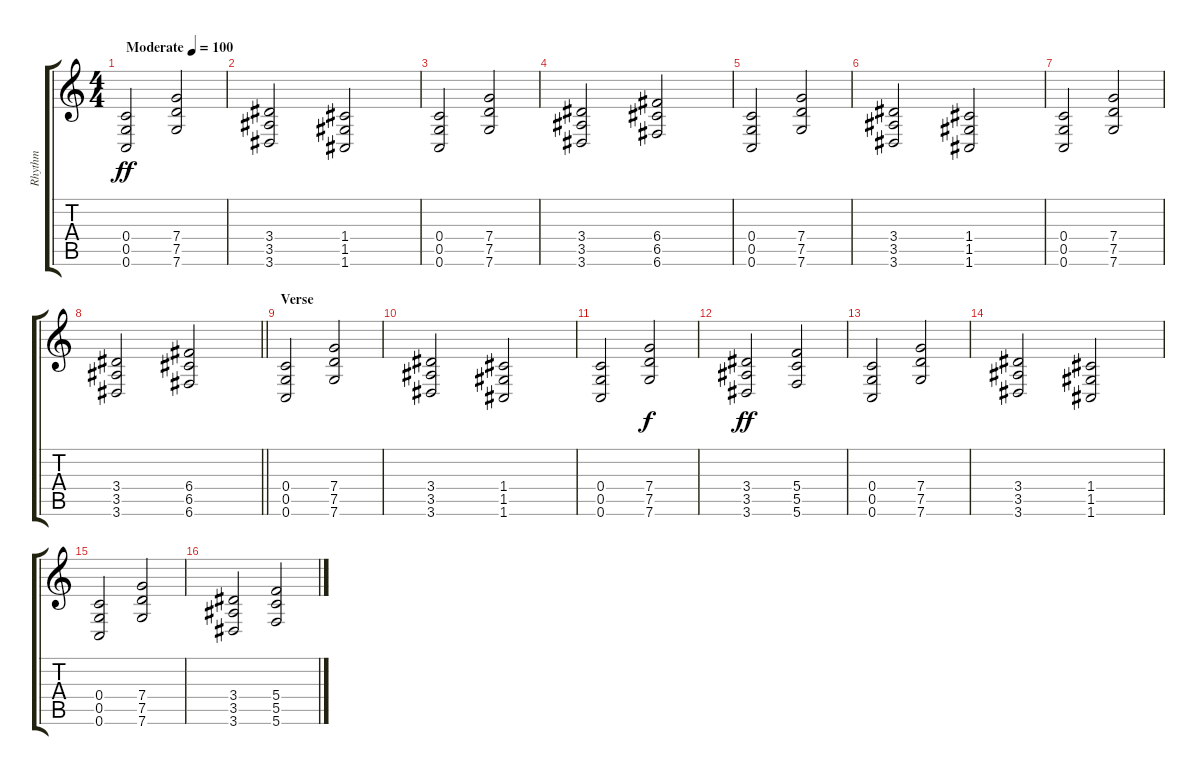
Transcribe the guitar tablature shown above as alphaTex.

\track ("Rhythm" "Rhythm") {instrument distortionguitar}
\staff {score tabs}
\tuning (D4 A3 F3 C3 G2 C2) {hide}
\ts (4 4)
\tempo (100 "Moderate")
\clef g2
\ks c
(0.4 0.5 0.6).2{dy ff instrument distortionguitar} (7.4 7.5 7.6).2 |
(3.4 3.5 3.6).2 (1.4 1.5 1.6).2 |
(0.4 0.5 0.6).2 (7.4 7.5 7.6).2 |
(3.4 3.5 3.6).2 (6.4 6.5 6.6).2 |
(0.4 0.5 0.6).2 (7.4 7.5 7.6).2 |
(3.4 3.5 3.6).2 (1.4 1.5 1.6).2 |
(0.4 0.5 0.6).2 (7.4 7.5 7.6).2 |
\barLineRight lightlight
(3.4 3.5 3.6).2 (6.4 6.5 6.6).2 |
\section ("" "Verse")
(0.4 0.5 0.6).2 (7.4 7.5 7.6).2 |
(3.4 3.5 3.6).2 (1.4 1.5 1.6).2 |
(0.4 0.5 0.6).2 (7.4 7.5 7.6).2{dy f} |
(3.4 3.5 3.6).2{dy ff} (5.4 5.5 5.6).2 |
(0.4 0.5 0.6).2 (7.4 7.5 7.6).2 |
(3.4 3.5 3.6).2 (1.4 1.5 1.6).2 |
(0.4 0.5 0.6).2 (7.4 7.5 7.6).2 |
(3.4 3.5 3.6).2 (5.4 5.5 5.6).2
